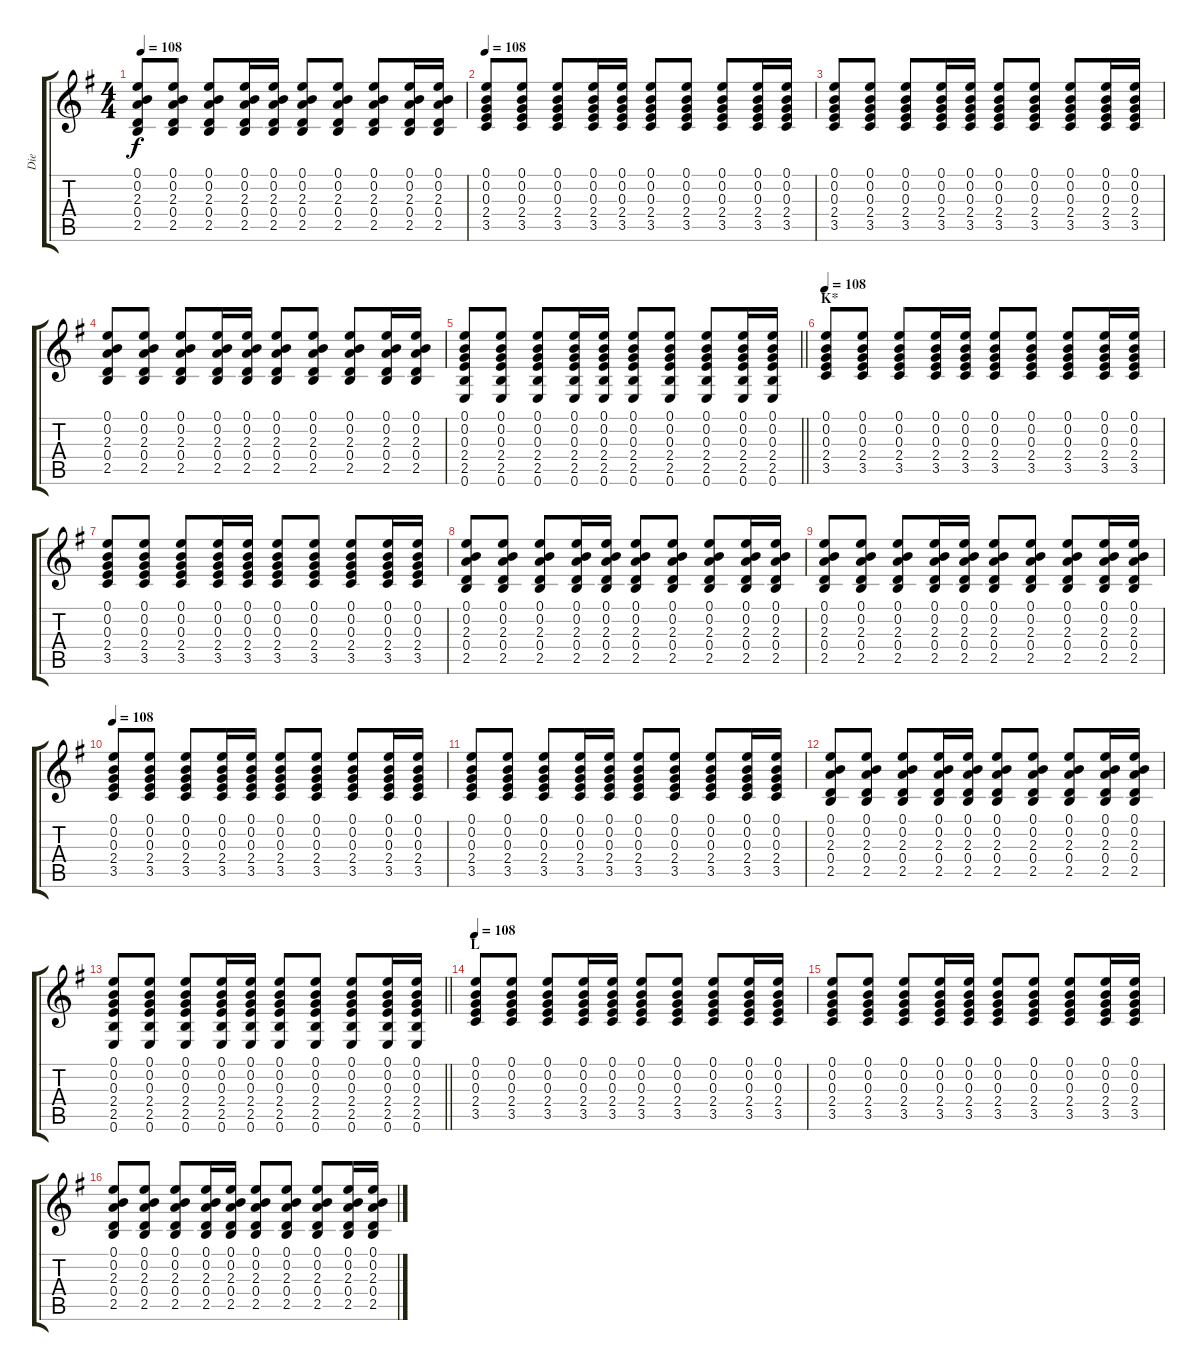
\track ("Die" "Die") {instrument acousticguitarsteel}
\staff {score tabs}
\tuning (E4 B3 G3 D3 A2 E2) {hide}
\ts (4 4)
\tempo 108
\clef g2
\ks eminor
(0.1 0.2 2.3 0.4 2.5).8{dy f} (0.1 0.2 2.3 0.4 2.5).8 (0.1 0.2 2.3 0.4 2.5).8 (0.1 0.2 2.3 0.4 2.5).16 (0.1 0.2 2.3 0.4 2.5).16 (0.1 0.2 2.3 0.4 2.5).8 (0.1 0.2 2.3 0.4 2.5).8 (0.1 0.2 2.3 0.4 2.5).8 (0.1 0.2 2.3 0.4 2.5).16 (0.1 0.2 2.3 0.4 2.5).16 |
\tempo 108
(0.1 0.2 0.3 2.4 3.5).8 (0.1 0.2 0.3 2.4 3.5).8 (0.1 0.2 0.3 2.4 3.5).8 (0.1 0.2 0.3 2.4 3.5).16 (0.1 0.2 0.3 2.4 3.5).16 (0.1 0.2 0.3 2.4 3.5).8 (0.1 0.2 0.3 2.4 3.5).8 (0.1 0.2 0.3 2.4 3.5).8 (0.1 0.2 0.3 2.4 3.5).16 (0.1 0.2 0.3 2.4 3.5).16 |
(0.1 0.2 0.3 2.4 3.5).8 (0.1 0.2 0.3 2.4 3.5).8 (0.1 0.2 0.3 2.4 3.5).8 (0.1 0.2 0.3 2.4 3.5).16 (0.1 0.2 0.3 2.4 3.5).16 (0.1 0.2 0.3 2.4 3.5).8 (0.1 0.2 0.3 2.4 3.5).8 (0.1 0.2 0.3 2.4 3.5).8 (0.1 0.2 0.3 2.4 3.5).16 (0.1 0.2 0.3 2.4 3.5).16 |
(0.1 0.2 2.3 0.4 2.5).8 (0.1 0.2 2.3 0.4 2.5).8 (0.1 0.2 2.3 0.4 2.5).8 (0.1 0.2 2.3 0.4 2.5).16 (0.1 0.2 2.3 0.4 2.5).16 (0.1 0.2 2.3 0.4 2.5).8 (0.1 0.2 2.3 0.4 2.5).8 (0.1 0.2 2.3 0.4 2.5).8 (0.1 0.2 2.3 0.4 2.5).16 (0.1 0.2 2.3 0.4 2.5).16 |
\barLineRight lightlight
(0.1 0.2 0.3 2.4 2.5 0.6).8 (0.1 0.2 0.3 2.4 2.5 0.6).8 (0.1 0.2 0.3 2.4 2.5 0.6).8 (0.1 0.2 0.3 2.4 2.5 0.6).16 (0.1 0.2 0.3 2.4 2.5 0.6).16 (0.1 0.2 0.3 2.4 2.5 0.6).8 (0.1 0.2 0.3 2.4 2.5 0.6).8 (0.1 0.2 0.3 2.4 2.5 0.6).8 (0.1 0.2 0.3 2.4 2.5 0.6).16 (0.1 0.2 0.3 2.4 2.5 0.6).16 |
\section ("" "K*")
\tempo 108
(0.1 0.2 0.3 2.4 3.5).8 (0.1 0.2 0.3 2.4 3.5).8 (0.1 0.2 0.3 2.4 3.5).8 (0.1 0.2 0.3 2.4 3.5).16 (0.1 0.2 0.3 2.4 3.5).16 (0.1 0.2 0.3 2.4 3.5).8 (0.1 0.2 0.3 2.4 3.5).8 (0.1 0.2 0.3 2.4 3.5).8 (0.1 0.2 0.3 2.4 3.5).16 (0.1 0.2 0.3 2.4 3.5).16 |
(0.1 0.2 0.3 2.4 3.5).8 (0.1 0.2 0.3 2.4 3.5).8 (0.1 0.2 0.3 2.4 3.5).8 (0.1 0.2 0.3 2.4 3.5).16 (0.1 0.2 0.3 2.4 3.5).16 (0.1 0.2 0.3 2.4 3.5).8 (0.1 0.2 0.3 2.4 3.5).8 (0.1 0.2 0.3 2.4 3.5).8 (0.1 0.2 0.3 2.4 3.5).16 (0.1 0.2 0.3 2.4 3.5).16 |
(0.1 0.2 2.3 0.4 2.5).8 (0.1 0.2 2.3 0.4 2.5).8 (0.1 0.2 2.3 0.4 2.5).8 (0.1 0.2 2.3 0.4 2.5).16 (0.1 0.2 2.3 0.4 2.5).16 (0.1 0.2 2.3 0.4 2.5).8 (0.1 0.2 2.3 0.4 2.5).8 (0.1 0.2 2.3 0.4 2.5).8 (0.1 0.2 2.3 0.4 2.5).16 (0.1 0.2 2.3 0.4 2.5).16 |
(0.1 0.2 2.3 0.4 2.5).8 (0.1 0.2 2.3 0.4 2.5).8 (0.1 0.2 2.3 0.4 2.5).8 (0.1 0.2 2.3 0.4 2.5).16 (0.1 0.2 2.3 0.4 2.5).16 (0.1 0.2 2.3 0.4 2.5).8 (0.1 0.2 2.3 0.4 2.5).8 (0.1 0.2 2.3 0.4 2.5).8 (0.1 0.2 2.3 0.4 2.5).16 (0.1 0.2 2.3 0.4 2.5).16 |
\tempo 108
(0.1 0.2 0.3 2.4 3.5).8 (0.1 0.2 0.3 2.4 3.5).8 (0.1 0.2 0.3 2.4 3.5).8 (0.1 0.2 0.3 2.4 3.5).16 (0.1 0.2 0.3 2.4 3.5).16 (0.1 0.2 0.3 2.4 3.5).8 (0.1 0.2 0.3 2.4 3.5).8 (0.1 0.2 0.3 2.4 3.5).8 (0.1 0.2 0.3 2.4 3.5).16 (0.1 0.2 0.3 2.4 3.5).16 |
(0.1 0.2 0.3 2.4 3.5).8 (0.1 0.2 0.3 2.4 3.5).8 (0.1 0.2 0.3 2.4 3.5).8 (0.1 0.2 0.3 2.4 3.5).16 (0.1 0.2 0.3 2.4 3.5).16 (0.1 0.2 0.3 2.4 3.5).8 (0.1 0.2 0.3 2.4 3.5).8 (0.1 0.2 0.3 2.4 3.5).8 (0.1 0.2 0.3 2.4 3.5).16 (0.1 0.2 0.3 2.4 3.5).16 |
(0.1 0.2 2.3 0.4 2.5).8 (0.1 0.2 2.3 0.4 2.5).8 (0.1 0.2 2.3 0.4 2.5).8 (0.1 0.2 2.3 0.4 2.5).16 (0.1 0.2 2.3 0.4 2.5).16 (0.1 0.2 2.3 0.4 2.5).8 (0.1 0.2 2.3 0.4 2.5).8 (0.1 0.2 2.3 0.4 2.5).8 (0.1 0.2 2.3 0.4 2.5).16 (0.1 0.2 2.3 0.4 2.5).16 |
\barLineRight lightlight
(0.1 0.2 0.3 2.4 2.5 0.6).8 (0.1 0.2 0.3 2.4 2.5 0.6).8 (0.1 0.2 0.3 2.4 2.5 0.6).8 (0.1 0.2 0.3 2.4 2.5 0.6).16 (0.1 0.2 0.3 2.4 2.5 0.6).16 (0.1 0.2 0.3 2.4 2.5 0.6).8 (0.1 0.2 0.3 2.4 2.5 0.6).8 (0.1 0.2 0.3 2.4 2.5 0.6).8 (0.1 0.2 0.3 2.4 2.5 0.6).16 (0.1 0.2 0.3 2.4 2.5 0.6).16 |
\section ("" "L")
\tempo 108
(0.1 0.2 0.3 2.4 3.5).8 (0.1 0.2 0.3 2.4 3.5).8 (0.1 0.2 0.3 2.4 3.5).8 (0.1 0.2 0.3 2.4 3.5).16 (0.1 0.2 0.3 2.4 3.5).16 (0.1 0.2 0.3 2.4 3.5).8 (0.1 0.2 0.3 2.4 3.5).8 (0.1 0.2 0.3 2.4 3.5).8 (0.1 0.2 0.3 2.4 3.5).16 (0.1 0.2 0.3 2.4 3.5).16 |
(0.1 0.2 0.3 2.4 3.5).8 (0.1 0.2 0.3 2.4 3.5).8 (0.1 0.2 0.3 2.4 3.5).8 (0.1 0.2 0.3 2.4 3.5).16 (0.1 0.2 0.3 2.4 3.5).16 (0.1 0.2 0.3 2.4 3.5).8 (0.1 0.2 0.3 2.4 3.5).8 (0.1 0.2 0.3 2.4 3.5).8 (0.1 0.2 0.3 2.4 3.5).16 (0.1 0.2 0.3 2.4 3.5).16 |
(0.1 0.2 2.3 0.4 2.5).8 (0.1 0.2 2.3 0.4 2.5).8 (0.1 0.2 2.3 0.4 2.5).8 (0.1 0.2 2.3 0.4 2.5).16 (0.1 0.2 2.3 0.4 2.5).16 (0.1 0.2 2.3 0.4 2.5).8 (0.1 0.2 2.3 0.4 2.5).8 (0.1 0.2 2.3 0.4 2.5).8 (0.1 0.2 2.3 0.4 2.5).16 (0.1 0.2 2.3 0.4 2.5).16
